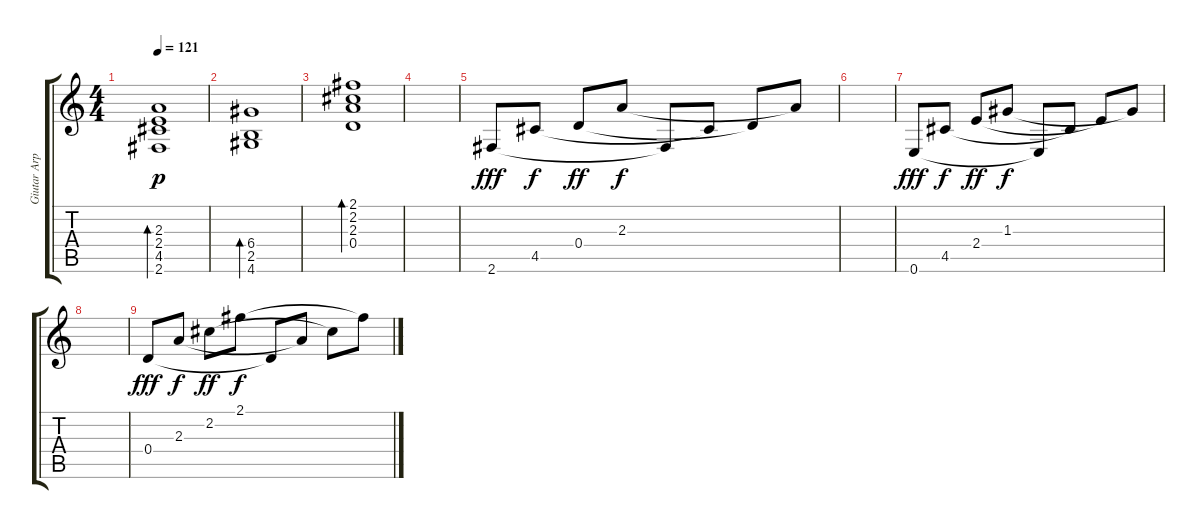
\track ("Giutar Arpezh" "Giutar Arp") {instrument acousticguitarnylon}
\staff {score tabs}
\tuning (E4 B3 G3 D3 A2 E2) {hide}
\ts (4 4)
\tempo 121
\clef g2
\ks c
(2.3 2.4 4.5 2.6).1{bd 480 dy p} |
(6.4 2.5 4.6).1{bd 480} |
(2.1 2.2 2.3 0.4).1{bd 480} |
|
2.6.8{dy fff volume 13} 4.5.8{dy f} 0.4.8{dy ff} 2.3.8{dy f} 2.6{t}.8 4.5{t}.8 0.4{t}.8 2.3{t}.8 |
|
0.6.8{dy fff} 4.5.8{dy f} 2.4.8{dy ff} 1.3.8{dy f} 0.6{t}.8 4.5{t}.8 2.4{t}.8 1.3{t}.8 |
|
0.4.8{dy fff} 2.3.8{dy f} 2.2.8{dy ff} 2.1.8{dy f} 0.4{t}.8 2.3{t}.8 2.2{t}.8 2.1{t}.8
